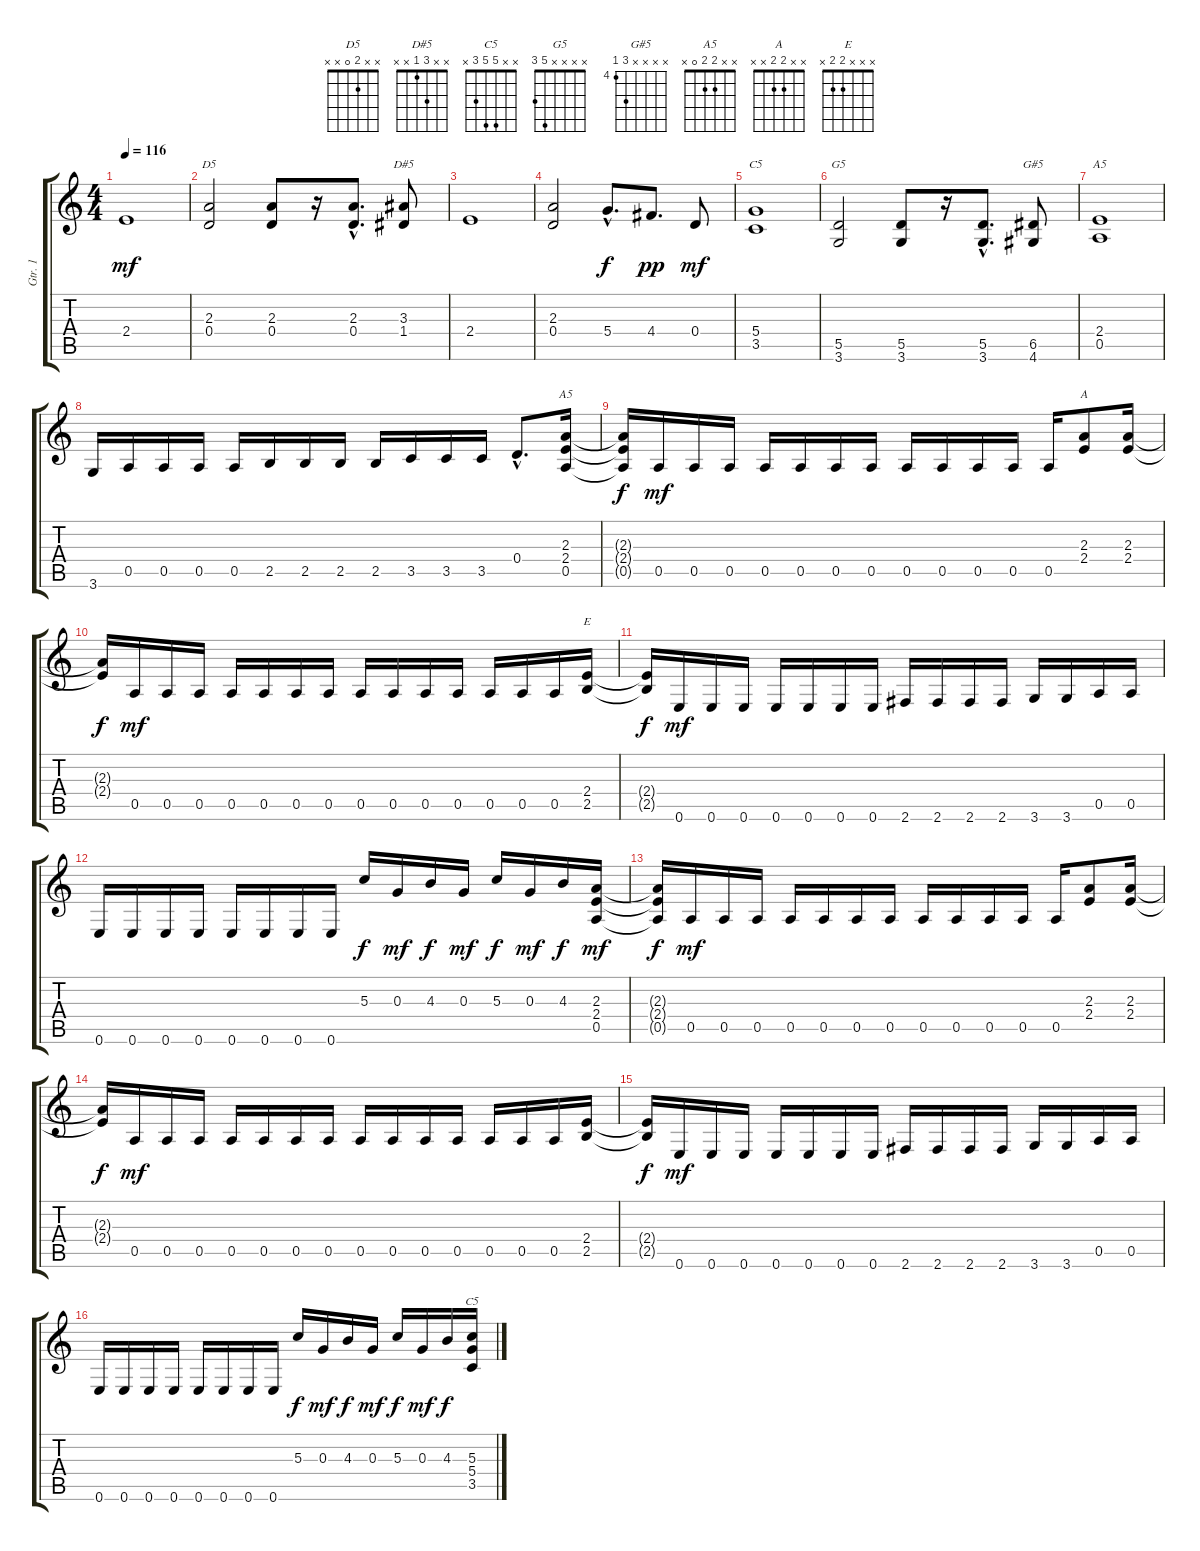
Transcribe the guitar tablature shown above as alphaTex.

\track ("Gtr. 1" "Gtr. 1") {instrument overdrivenguitar}
\staff {score tabs}
\tuning (E4 B3 G3 D3 A2 E2) {hide}
\chord ("D5" x x 2 0 x x)
\chord ("D#5" x x 3 1 x x)
\chord ("C5" x x x 5 3 x)
\chord ("G5" x x x x 5 3)
\chord ("G#5" x x x x 6 4) {firstfret 4}
\chord ("A5" x x x 2 0 x)
\chord ("A5" x x 2 2 0 x)
\chord ("A" x x 2 2 x x)
\chord ("E" x x x 2 2 x)
\chord ("C5" x x 5 5 3 x)
\ts (4 4)
\tempo 116
\clef g2
\ks c
2.4.1{dy mf} |
(2.3 0.4).2{ch "D5"} (2.3 0.4).8 r.16 (2.3{hac} 0.4{hac}).8{d} (3.3 1.4).8{ch "D#5"} |
2.4.1 |
(2.3 0.4).2 5.4{hac}.8{d dy f} 4.4.8{d dy pp} 0.4.8{dy mf} |
(5.4 3.5).1{ch "C5"} |
(5.5 3.6).2{ch "G5"} (5.5 3.6).8 r.16 (5.5{hac} 3.6{hac}).8{d} (6.5 4.6).8{ch "G#5"} |
(2.4 0.5).1{ch "A5"} |
3.6.16 0.5.16 0.5.16 0.5.16 0.5.16 2.5.16 2.5.16 2.5.16 2.5.16 3.5.16 3.5.16 3.5.16 0.4{hac}.8{d} (2.3 2.4 0.5).16{ch "A5"} |
(2.3{t} 2.4{t} 0.5{t}).16{dy f} 0.5.16{dy mf} 0.5.16 0.5.16 0.5.16 0.5.16 0.5.16 0.5.16 0.5.16 0.5.16 0.5.16 0.5.16 0.5.16 (2.3 2.4).8{ch "A"} (2.3 2.4).16 |
(2.3{t} 2.4{t}).16{dy f} 0.5.16{dy mf} 0.5.16 0.5.16 0.5.16 0.5.16 0.5.16 0.5.16 0.5.16 0.5.16 0.5.16 0.5.16 0.5.16 0.5.16 0.5.16 (2.4 2.5).16{ch "E"} |
(2.4{t} 2.5{t}).16{dy f} 0.6.16{dy mf} 0.6.16 0.6.16 0.6.16 0.6.16 0.6.16 0.6.16 2.6.16 2.6.16 2.6.16 2.6.16 3.6.16 3.6.16 0.5.16 0.5.16 |
0.6.16 0.6.16 0.6.16 0.6.16 0.6.16 0.6.16 0.6.16 0.6.16 5.3.16{dy f} 0.3.16{dy mf} 4.3.16{dy f} 0.3.16{dy mf} 5.3.16{dy f} 0.3.16{dy mf} 4.3.16{dy f} (2.3 2.4 0.5).16{dy mf} |
(2.3{t} 2.4{t} 0.5{t}).16{dy f} 0.5.16{dy mf} 0.5.16 0.5.16 0.5.16 0.5.16 0.5.16 0.5.16 0.5.16 0.5.16 0.5.16 0.5.16 0.5.16 (2.3 2.4).8 (2.3 2.4).16 |
(2.3{t} 2.4{t}).16{dy f} 0.5.16{dy mf} 0.5.16 0.5.16 0.5.16 0.5.16 0.5.16 0.5.16 0.5.16 0.5.16 0.5.16 0.5.16 0.5.16 0.5.16 0.5.16 (2.4 2.5).16 |
(2.4{t} 2.5{t}).16{dy f} 0.6.16{dy mf} 0.6.16 0.6.16 0.6.16 0.6.16 0.6.16 0.6.16 2.6.16 2.6.16 2.6.16 2.6.16 3.6.16 3.6.16 0.5.16 0.5.16 |
0.6.16 0.6.16 0.6.16 0.6.16 0.6.16 0.6.16 0.6.16 0.6.16 5.3.16{dy f} 0.3.16{dy mf} 4.3.16{dy f} 0.3.16{dy mf} 5.3.16{dy f} 0.3.16{dy mf} 4.3.16{dy f} (5.3 5.4 3.5).16{ch "C5"}
